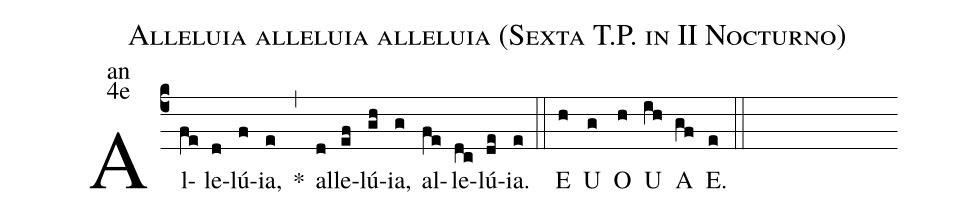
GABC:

name:Alleluia alleluia alleluia (Sexta T.P. in II Nocturno);
office-part:an;
mode:4e;
%%
(c4) Al(fe)le(d)lú(f)ia,(e) <sp>*</sp>(,)
al(d)le(ef)lú(gh)ia,(g) al(fe)le(dc)lú(de)ia.(e) (::)
<eu>E(h) U(g) O(h) U(ih) A(gf) E.(e) </eu>(::)
